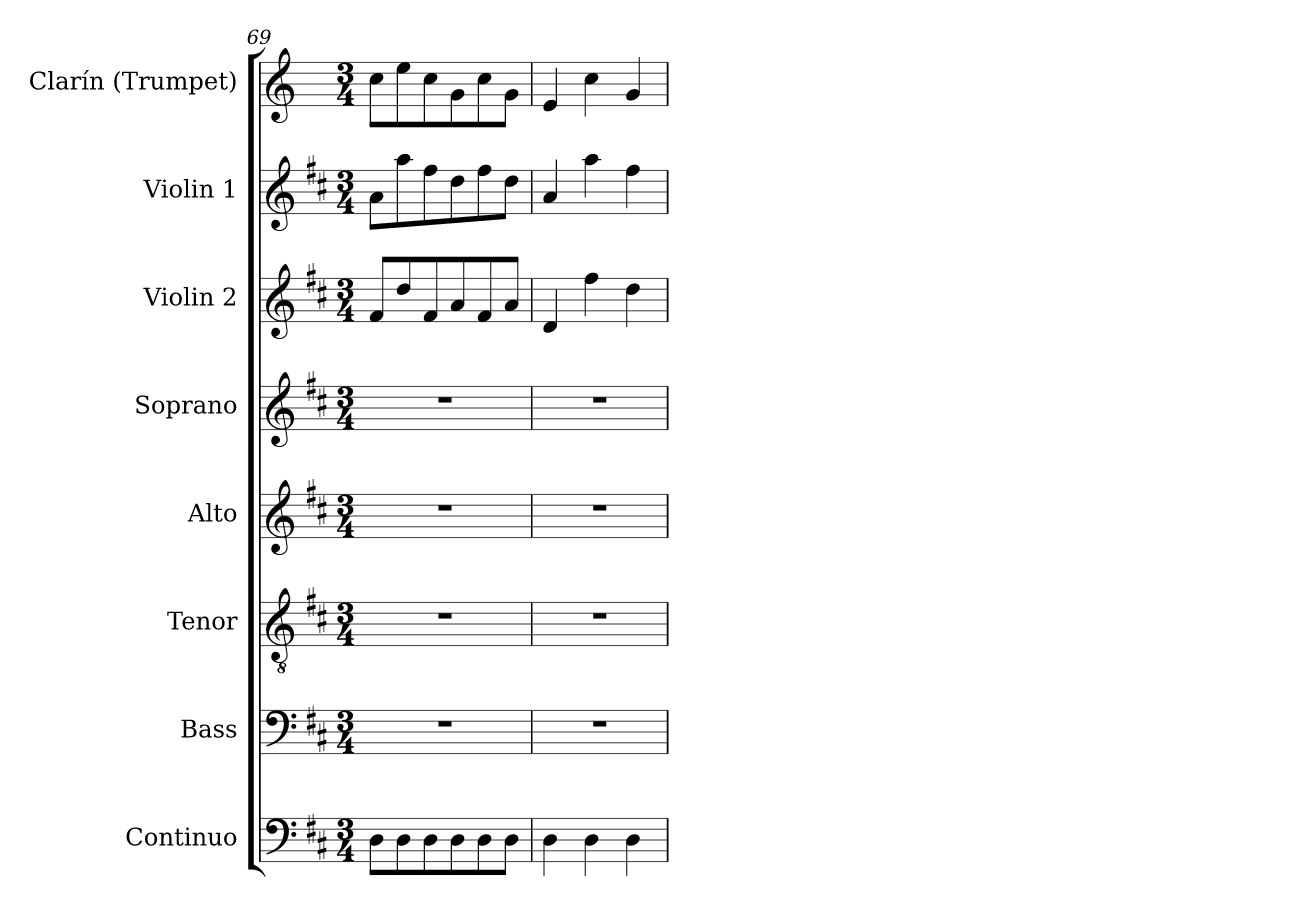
**kern	**kern	**kern	**kern	**kern	**kern	**kern	**kern
*part8	*part7	*part6	*part5	*part4	*part3	*part2	*part1
*staff8	*staff7	*staff6	*staff5	*staff4	*staff3	*staff2	*staff1
*I"Continuo	*I"Bass	*I"Tenor	*I"Alto	*I"Soprano	*I"Violin 2	*I"Violin 1	*I"Clarín (Trumpet)
*I'Cont.	*I'B.	*I'T.	*I'A.	*I'S.	*I'Vln. 2	*I'Vln. 1	*I'Tpt.
*clefF4	*clefF4	*clefGv2	*clefG2	*clefG2	*clefG2	*clefG2	*clefG2
*	*	*ITrd7c12	*	*	*	*	*ITrd-1c-2
*k[f#c#]	*k[f#c#]	*k[f#c#]	*k[f#c#]	*k[f#c#]	*k[f#c#]	*k[f#c#]	*k[f#c#]
*D:	*D:	*D:	*D:	*D:	*D:	*D:	*D:
*M3/4	*M3/4	*M3/4	*M3/4	*M3/4	*M3/4	*M3/4	*M3/4
=69	=69	=69	=69	=69	=69	=69	=69
!	!LO:N:vis=1	!LO:N:vis=1	!LO:N:vis=1	!LO:N:vis=1	!	!	!
8Di\L	2.r	2.r	2.r	2.r	8f#i/L	8ai\L	8ddi\L
8Di\	.	.	.	.	8ddi/	8aai\	8ff#i\
8Di\	.	.	.	.	8f#i/	8ff#i\	8ddi\
8Di\	.	.	.	.	8ai/	8ddi\	8ai\
8Di\	.	.	.	.	8f#i/	8ff#i\	8ddi\
8Di\J	.	.	.	.	8ai/J	8ddi\J	8ai\J
=70	=70	=70	=70	=70	=70	=70	=70
!	!LO:N:vis=1	!LO:N:vis=1	!LO:N:vis=1	!LO:N:vis=1	!	!	!
4Di\	2.r	2.r	2.r	2.r	4di/	4ai/	4f#i/
4Di\	.	.	.	.	4ff#i\	4aai\	4ddi\
4Di\	.	.	.	.	4ddi\	4ff#i\	4ai/
=	=	=	=	=	=	=	=
*-	*-	*-	*-	*-	*-	*-	*-
